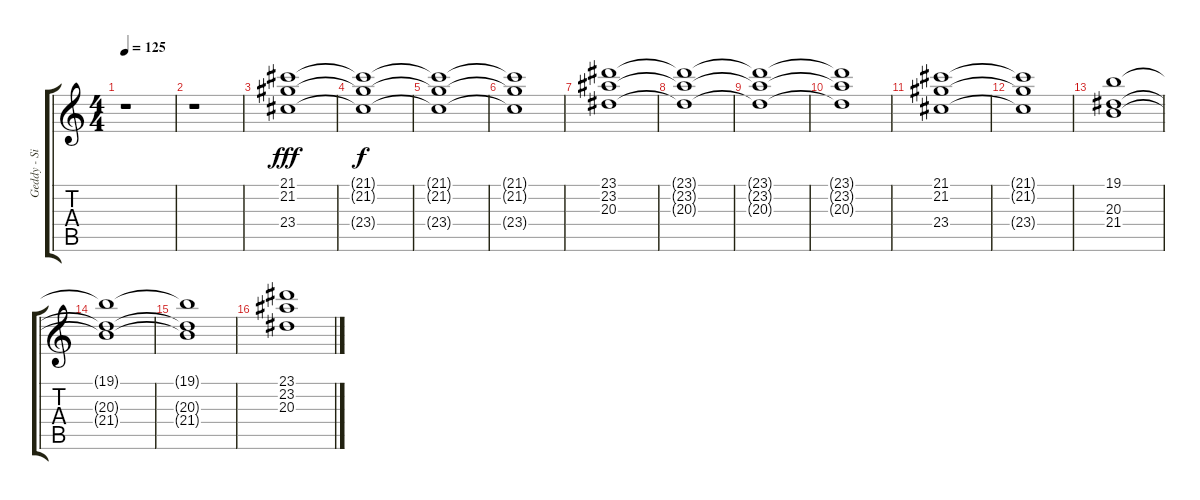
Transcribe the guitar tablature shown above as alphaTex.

\track ("Geddy - Sintetizador" "Geddy - Si") {instrument synthstrings1}
\staff {score tabs}
\tuning (E4 B3 G3 D3 A2 E2) {hide}
\ts (4 4)
\tempo 125
\clef g2
\ks c
r.1{dy f} |
r.1 |
(21.1 21.2 23.4).1{dy fff} |
(21.1{t} 21.2{t} 23.4{t}).1{dy f} |
(21.1{t} 21.2{t} 23.4{t}).1 |
(21.1{t} 21.2{t} 23.4{t}).1 |
(23.1 23.2 20.3).1 |
(23.1{t} 23.2{t} 20.3{t}).1 |
(23.1{t} 23.2{t} 20.3{t}).1 |
(23.1{t} 23.2{t} 20.3{t}).1 |
(21.1 21.2 23.4).1 |
(21.1{t} 21.2{t} 23.4{t}).1 |
(19.1 20.3 21.4).1 |
(19.1{t} 20.3{t} 21.4{t}).1 |
(19.1{t} 20.3{t} 21.4{t}).1 |
(23.1 23.2 20.3).1
